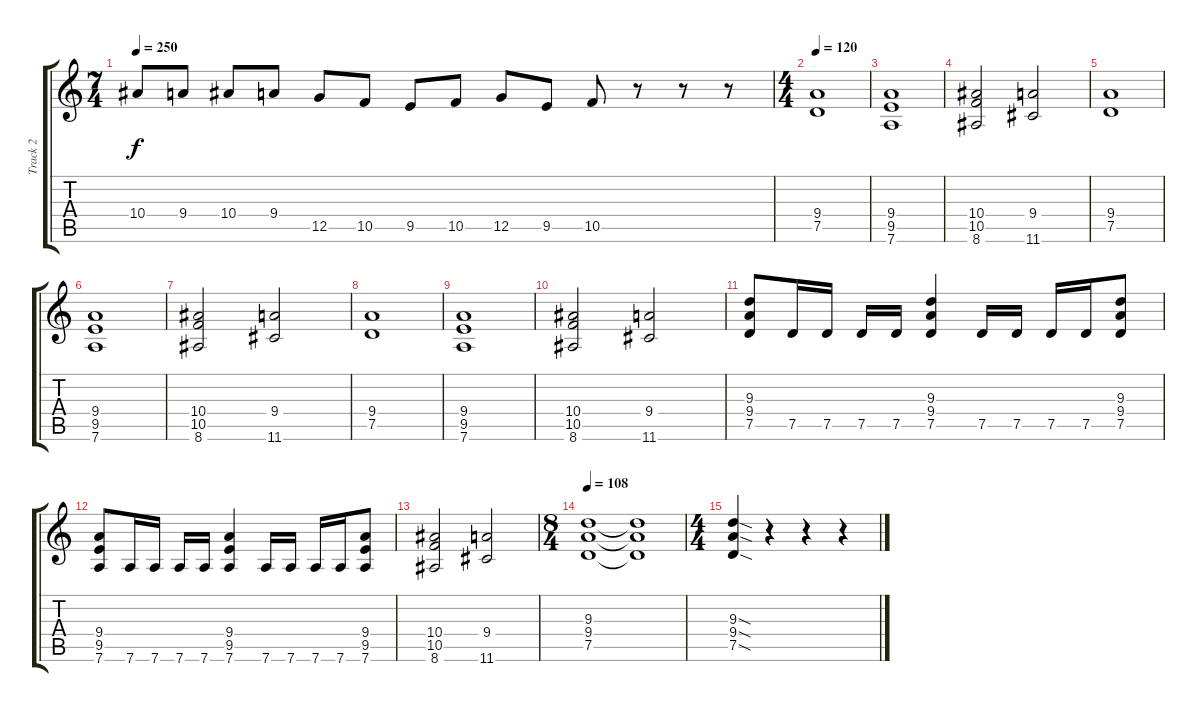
\track ("Track 2" "Track 2") {instrument distortionguitar}
\staff {score tabs}
\tuning (D4 A3 F3 C3 G2 D2) {hide}
\ts (7 4)
\tempo 250
\clef g2
\ks c
10.4.8{dy f} 9.4.8 10.4.8 9.4.8 12.5.8 10.5.8 9.5.8 10.5.8 12.5.8 9.5.8 10.5.8 r.8 r.8 r.8 |
\ts (4 4)
\tempo 120
(9.4 7.5).1 |
(9.4 9.5 7.6).1 |
(10.4 10.5 8.6).2 (9.4 11.6).2 |
(9.4 7.5).1 |
(9.4 9.5 7.6).1 |
(10.4 10.5 8.6).2 (9.4 11.6).2 |
(9.4 7.5).1 |
(9.4 9.5 7.6).1 |
(10.4 10.5 8.6).2 (9.4 11.6).2 |
(9.3 9.4 7.5).8 7.5.16 7.5.16 7.5.16 7.5.16 (9.3 9.4 7.5).4 7.5.16 7.5.16 7.5.16 7.5.16 (9.3 9.4 7.5).8 |
(9.4 9.5 7.6).8 7.6.16 7.6.16 7.6.16 7.6.16 (9.4 9.5 7.6).4 7.6.16 7.6.16 7.6.16 7.6.16 (9.4 9.5 7.6).8 |
(10.4 10.5 8.6).2 (9.4 11.6).2 |
\ts (8 4)
\tempo 108
(9.3 9.4 7.5).1 (9.3{t} 9.4{t} 7.5{t}).1 |
\ts (4 4)
(9.3{sod} 9.4{sod} 7.5{sod}).4 r.4 r.4 r.4
